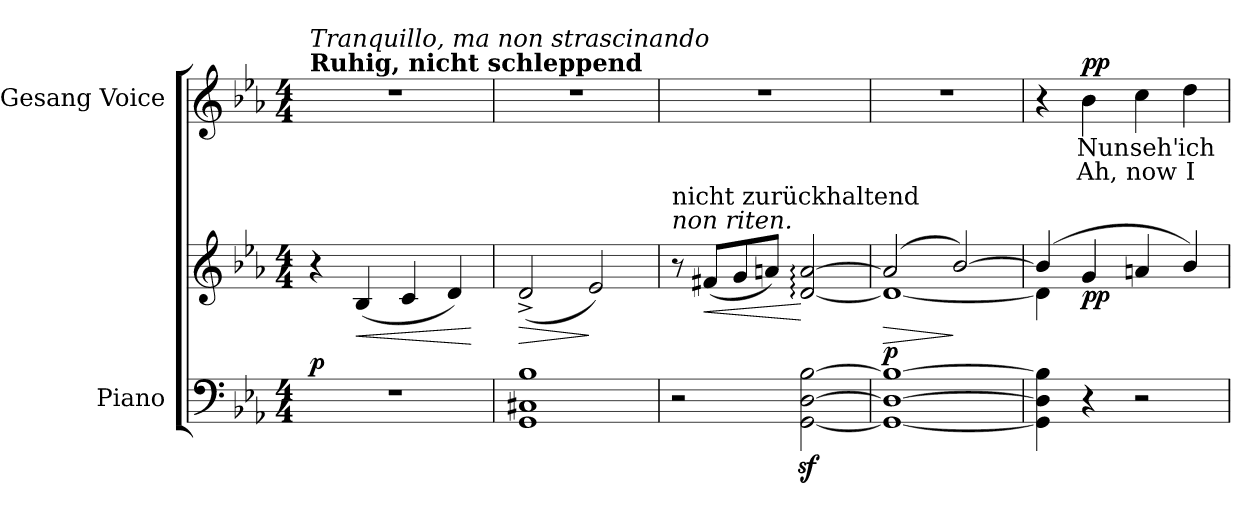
**kern	**kern	**dynam	**kern	**text	**text	**dynam
*part2	*part2	*part2	*part1	*part1	*part1	*part1
*staff3	*staff2	*staff2/3	*staff1	*staff1	*staff1	*staff1
*I"Piano	*	*	*I"Gesang Voice	*	*	*
*I'Pno	*	*	*	*	*	*
*clefF4	*clefG2	*	*clefG2	*	*	*
*k[b-e-a-]	*k[b-e-a-]	*	*k[b-e-a-]	*	*	*
*M4/4	*M4/4	*	*M4/4	*	*	*
*MM56	*MM56	*	*MM56	*	*	*
=1	=1	=1	=1	=1	=1	=1
!	!	!	!LO:TX:a:B:t=Ruhig, nicht schleppend	!	!	!
!	!	!	!LO:TX:a:i:t=Tranquillo, ma non strascinando	!	!	!
!	!	!LO:DY:a=2	!	!	!	!
1r	4r	p	1r	.	.	.
!	!	!LO:HP:b	!	!	!	!
.	(4B-/	<	.	.	.	.
.	4c/	.	.	.	.	.
.	4d/)	.	.	.	.	.
.	.	[	.	.	.	.
=2	=2	=2	=2	=2	=2	=2
!	!	!LO:HP:b	!	!	!	!
1GG 1C#X 1B-	(2d:^/	>	1r	.	.	.
.	2e-/)	]	.	.	.	.
=3	=3	=3	=3	=3	=3	=3
!	!LO:TX:a:i:t=non riten.	!	!	!	!	!
!	!LO:TX:a:t=nicht zurückhaltend	!	!	!	!	!
2r	8r	.	1r	.	.	.
!	!	!LO:HP:b	!	!	!	!
.	(8f#X/L	<	.	.	.	.
.	8g/	.	.	.	.	.
.	8an/J)	.	.	.	.	.
[2GG\z> [2D\z> [2B-\z>	[2d/: [2a/:	[	.	.	.	.
=4	=4	=4	=4	=4	=4	=4
!	!	!LO:HP:b	!	!	!	!
*	*^	*	*	*	*	*
!	!	!	!LO:DY:n=1:a=2	!	!	!	!
1GG_ 1D_ 1B-_	(2a/]	1d_	> p	1r	.	.	.
.	[2b-/)	.	]	.	.	.	.
!!LO:LB:g=z
=5	=5	=5	=5	=5	=5	=5	=5
4GG\] 4D\] 4B-\]	(4b-/]	4d\]	.	4r	.	.	.
!	!	!	!LO:DY:b	!	!LO:LY:b	!LO:LY:b	!LO:DY:a
4r	4g/	2.rgyy	pp	4b-\	Nun	Ah,	pp
!	!	!	!	!	!LO:LY:b	!LO:LY:b	!
2r	4an/	.	.	4cc\	seh'	now	.
!	!	!	!	!	!LO:LY:b	!LO:LY:b	!
.	4b-/)	.	.	4dd\	ich	I	.
*	*v	*v	*	*	*	*	*
=	=	=	=	=	=	=
*-	*-	*-	*-	*-	*-	*-
